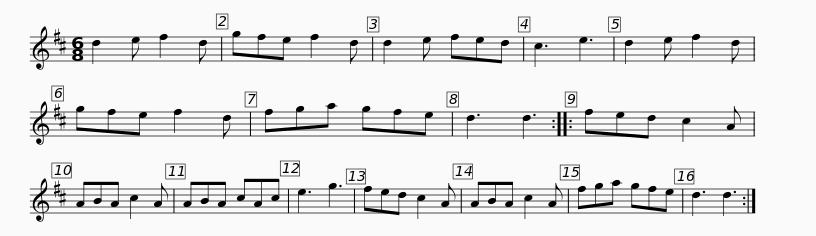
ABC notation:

X:1
L:1/8
M:6/8
I:linebreak $
K:D
V:1 treble
V:1
 d2 e f2 d | gfe f2 d | d2 e fed | c3 e3 | d2 e f2 d | %5
 gfe f2 d | fga gfe | d3 d3 :: fed c2 A |$ ABA c2 A | %10
 ABA cAc | e3 g3 | fed c2 A | ABA c2 A | fga gfe | %15
 d3 d3 :| %16
